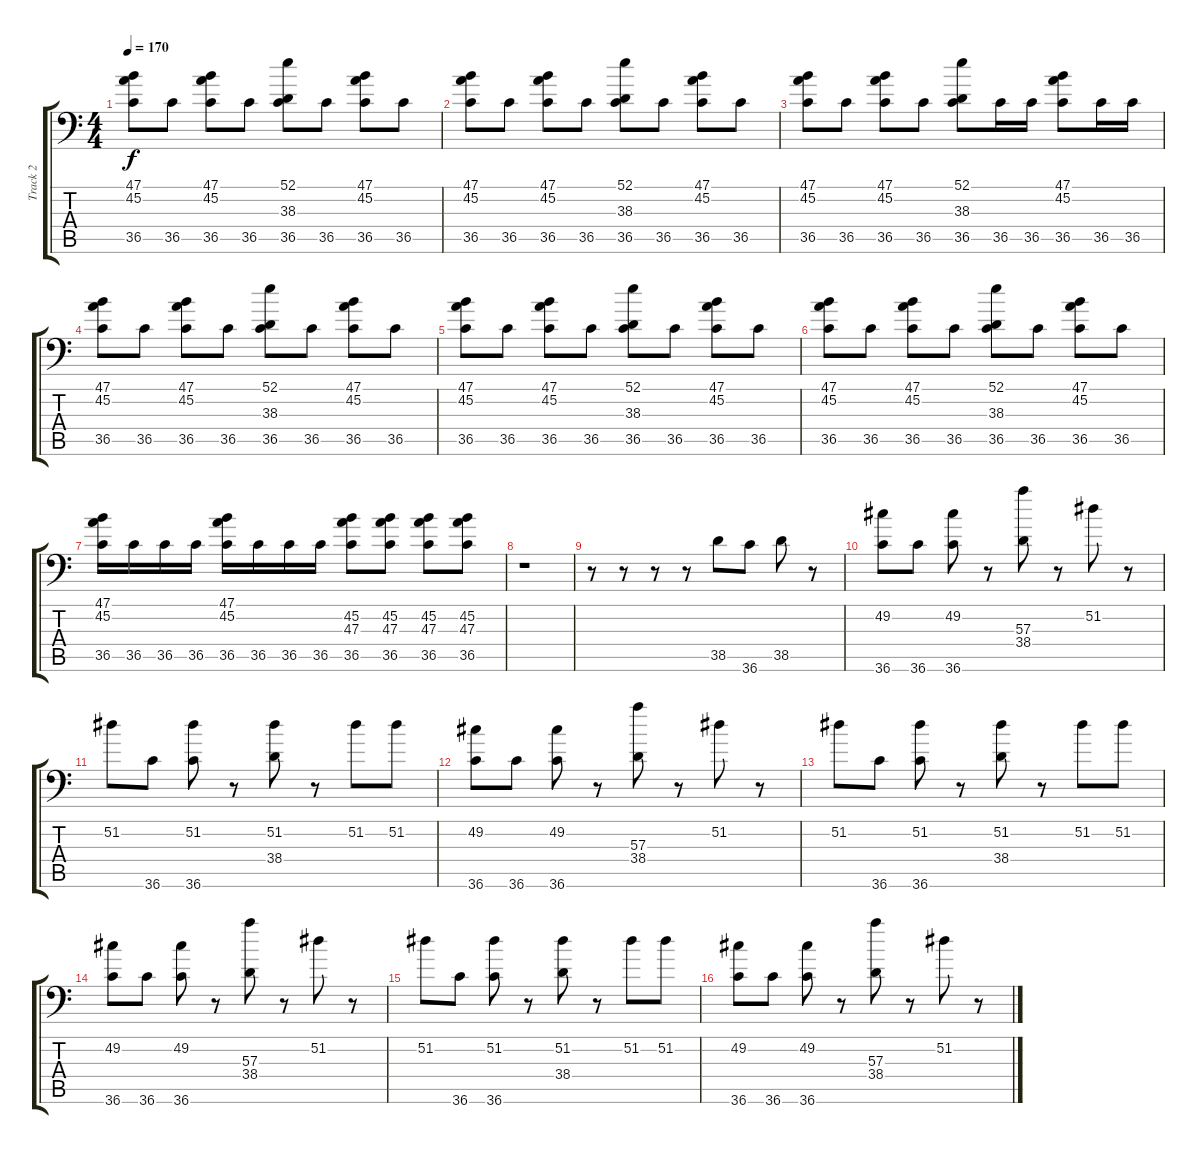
\track ("Track 2" "Track 2") {instrument acousticgrandpiano}
\staff {score tabs}
\tuning (C-1 C-1 C-1 C-1 C-1 C-1) {hide}
\ts (4 4)
\tempo 170
\clef f4
\ks c
(47.1 45.2 36.5).8{dy f} 36.5.8 (47.1 45.2 36.5).8 36.5.8 (52.1 38.3 36.5).8 36.5.8 (47.1 45.2 36.5).8 36.5.8 |
(47.1 45.2 36.5).8 36.5.8 (47.1 45.2 36.5).8 36.5.8 (52.1 38.3 36.5).8 36.5.8 (47.1 45.2 36.5).8 36.5.8 |
(47.1 45.2 36.5).8 36.5.8 (47.1 45.2 36.5).8 36.5.8 (52.1 38.3 36.5).8 36.5.16 36.5.16 (47.1 45.2 36.5).8 36.5.16 36.5.16 |
(47.1 45.2 36.5).8 36.5.8 (47.1 45.2 36.5).8 36.5.8 (52.1 38.3 36.5).8 36.5.8 (47.1 45.2 36.5).8 36.5.8 |
(47.1 45.2 36.5).8 36.5.8 (47.1 45.2 36.5).8 36.5.8 (52.1 38.3 36.5).8 36.5.8 (47.1 45.2 36.5).8 36.5.8 |
(47.1 45.2 36.5).8 36.5.8 (47.1 45.2 36.5).8 36.5.8 (52.1 38.3 36.5).8 36.5.8 (47.1 45.2 36.5).8 36.5.8 |
(47.1 45.2 36.5).16 36.5.16 36.5.16 36.5.16 (47.1 45.2 36.5).16 36.5.16 36.5.16 36.5.16 (45.2 47.3 36.5).8 (45.2 47.3 36.5).8 (45.2 47.3 36.5).8 (45.2 47.3 36.5).8 |
r.1 |
r.8 r.8 r.8 r.8 38.5.8 36.6.8 38.5.8 r.8 |
(49.2 36.6).8 36.6.8 (49.2 36.6).8 r.8 (57.3 38.4).8 r.8 51.2.8 r.8 |
51.2.8 36.6.8 (51.2 36.6).8 r.8 (51.2 38.4).8 r.8 51.2.8 51.2.8 |
(49.2 36.6).8 36.6.8 (49.2 36.6).8 r.8 (57.3 38.4).8 r.8 51.2.8 r.8 |
51.2.8 36.6.8 (51.2 36.6).8 r.8 (51.2 38.4).8 r.8 51.2.8 51.2.8 |
(49.2 36.6).8 36.6.8 (49.2 36.6).8 r.8 (57.3 38.4).8 r.8 51.2.8 r.8 |
51.2.8 36.6.8 (51.2 36.6).8 r.8 (51.2 38.4).8 r.8 51.2.8 51.2.8 |
(49.2 36.6).8 36.6.8 (49.2 36.6).8 r.8 (57.3 38.4).8 r.8 51.2.8 r.8
